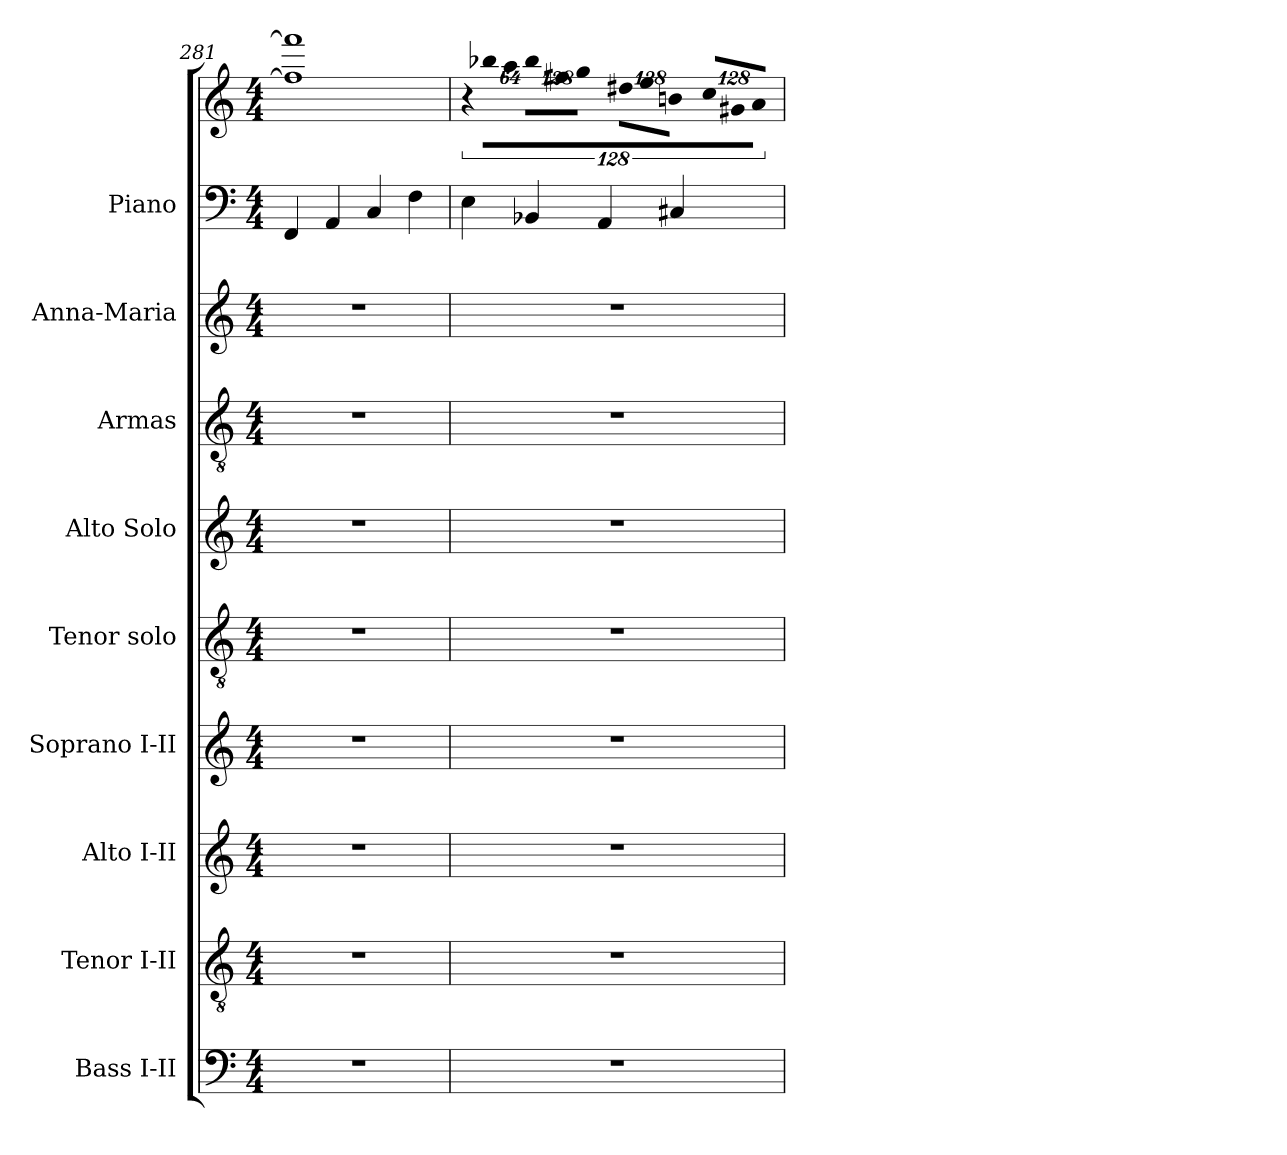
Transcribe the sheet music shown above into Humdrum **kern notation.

**kern	**kern	**kern	**kern	**kern	**kern	**kern	**kern	**kern	**kern
*part9	*part8	*part7	*part6	*part5	*part4	*part3	*part2	*part1	*part1
*staff10	*staff9	*staff8	*staff7	*staff6	*staff5	*staff4	*staff3	*staff2	*staff1
*I"Bass I-II	*I"Tenor I-II	*I"Alto I-II	*I"Soprano I-II	*I"Tenor solo	*I"Alto Solo	*I"Armas	*I"Anna-Maria	*I"Piano	*
*I'B.	*I'T.	*I'A.	*I'S.	*I'T. Solo	*I'A. Solo	*I'Armas	*I'A-M	*I'Pno.	*
!!LO:LB:g=z
*clefF4	*clefGv2	*clefG2	*clefG2	*clefGv2	*clefG2	*clefGv2	*clefG2	*clefF4	*clefG2
*	*ITrd7c12	*	*	*ITrd7c12	*	*ITrd7c12	*	*	*
*k[]	*k[]	*k[]	*k[]	*k[]	*k[]	*k[]	*k[]	*k[]	*k[]
*C:	*C:	*C:	*C:	*C:	*C:	*C:	*C:	*C:	*C:
*M4/4	*M4/4	*M4/4	*M4/4	*M4/4	*M4/4	*M4/4	*M4/4	*M4/4	*M4/4
=281	=281	=281	=281	=281	=281	=281	=281	=281	=281
1r	1r	1r	1r	1r	1r	1r	1r	4FFi/	1ffi] 1fffi]
.	.	.	.	.	.	.	.	4AAi/	.
.	.	.	.	.	.	.	.	4Ci/	.
.	.	.	.	.	.	.	.	4Fi\	.
=282	=282	=282	=282	=282	=282	=282	=282	=282	=282
!	!	!	!	!	!	!	!	!	!LO:N:vis=8
1r	1r	1r	1r	1r	1r	1r	1r	4Ei\	1024%85r
!	!	!	!	!	!	!	!	!	!LO:N:vis=8
.	.	.	.	.	.	.	.	.	1024%85bb-Xi\L
!	!	!	!	!	!	!	!	!	!LO:N:vis=8
.	.	.	.	.	.	.	.	.	512%43aai\J
*	*	*	*	*	*	*	*	*	*Xbrackettup
!	!	!	!	!	!	!	!	!	!LO:N:vis=8
.	.	.	.	.	.	.	.	4BB-Xi/	1024%85bb-i\L
!	!	!	!	!	!	!	!	!	!LO:N:vis=8
.	.	.	.	.	.	.	.	.	1024%85ff#Xi\
!	!	!	!	!	!	!	!	!	!LO:N:vis=8
.	.	.	.	.	.	.	.	.	512%43ggi\J
!	!	!	!	!	!	!	!	!	!LO:N:vis=8
.	.	.	.	.	.	.	.	4AAi/	1024%85dd#Xi\L
!	!	!	!	!	!	!	!	!	!LO:N:vis=8
.	.	.	.	.	.	.	.	.	1024%85eei\
!	!	!	!	!	!	!	!	!	!LO:N:vis=8
.	.	.	.	.	.	.	.	.	512%43bni\J
!	!	!	!	!	!	!	!	!	!LO:N:vis=8
.	.	.	.	.	.	.	.	4C#Xi/	1024%85cci/L
!	!	!	!	!	!	!	!	!	!LO:N:vis=8
.	.	.	.	.	.	.	.	.	1024%85g#Xi/
!	!	!	!	!	!	!	!	!	!LO:N:vis=8
.	.	.	.	.	.	.	.	.	512%43ai/J
=	=	=	=	=	=	=	=	=	=
*-	*-	*-	*-	*-	*-	*-	*-	*-	*-
